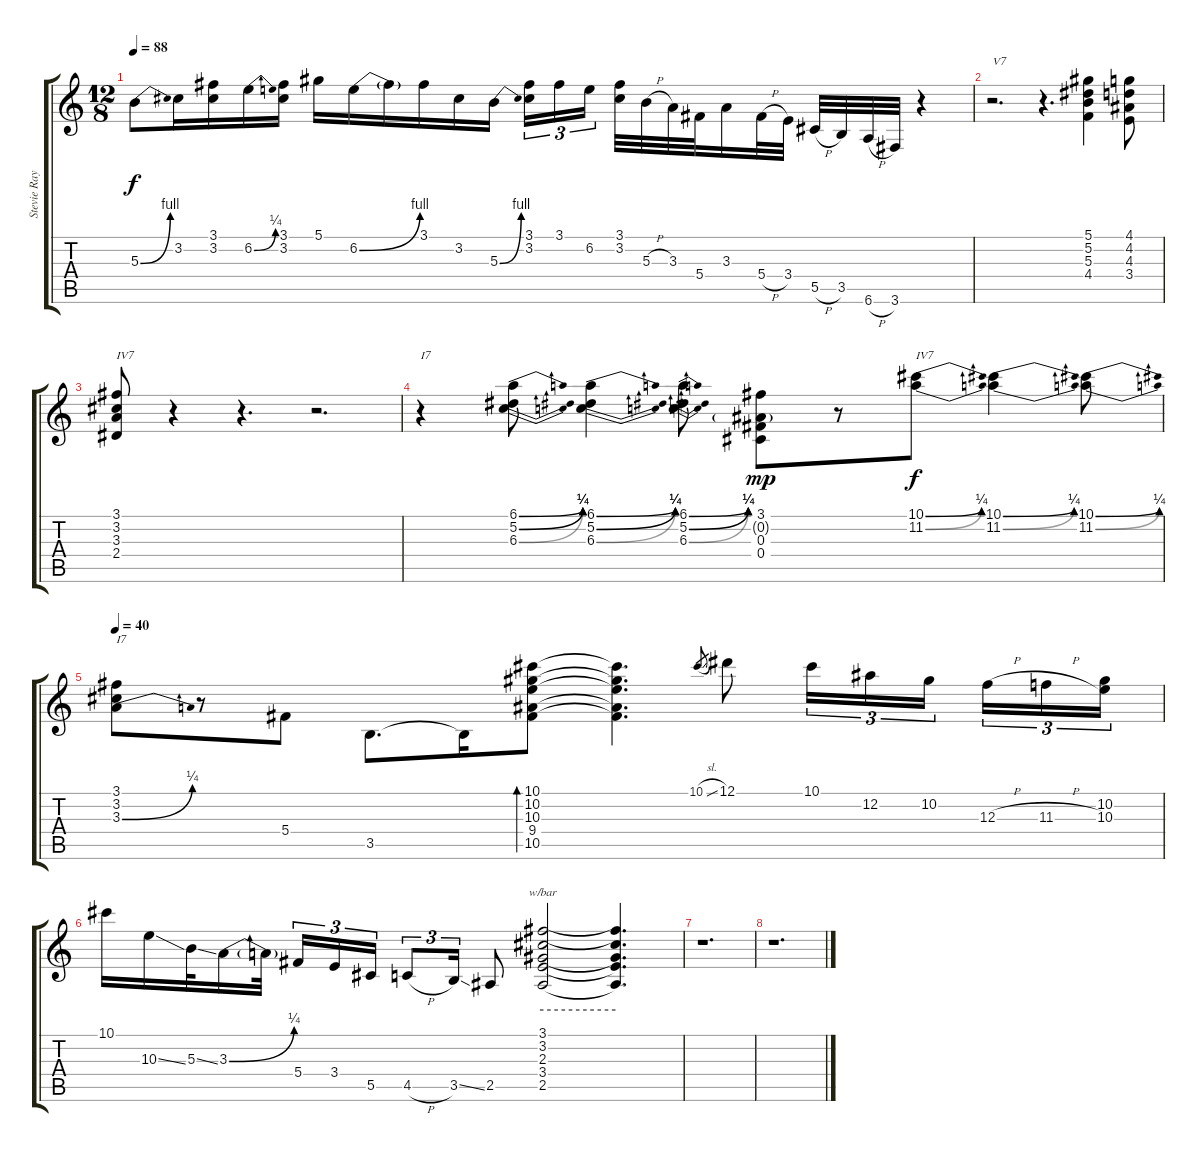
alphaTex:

\track ("Stevie Ray Vaughan" "Stevie Ray") {instrument electricguitarjazz}
\staff {score tabs}
\tuning (Eb4 Bb3 Gb3 Db3 Ab2 Eb2) {hide}
\ts (12 8)
\tempo 88
\clef g2
\ks c
5.3{be (bend 0 0 60 4)}.8{dy f} 3.2.16 (3.1 3.2).16 6.2{be (bend 0 0 60 1)}.16 (3.1 3.2).16 5.1.16 6.2{be (bend 0 0 60 4)}.16 6.2{t}.16 3.1.16 3.2.16 5.3{be (bend 0 0 60 4)}.16 (3.1 3.2).16{tu (3 2)} 3.1.16{tu (3 2)} 6.2.16{tu (3 2) beam splitsecondary} (3.1 3.2).32 5.3{h}.32 3.3.32 5.4.32 3.3.16 5.4{h}.32 3.4.32 5.5{h}.32 3.5.32 6.6{h}.32 3.6.32 r.4 |
r.2{d txt "V7"} r.4{d} (5.1 5.2 5.3 4.4).4 (4.1 4.2 4.3 3.4).8 |
(3.1 3.2 3.3 2.4).8{txt "IV7"} r.4 r.4{d} r.2{d} |
r.4{txt "I7"} (6.1{be (bend 0 0 60 1)} 5.2{be (bend 0 0 60 1)} 6.3{be (bend 0 0 60 1)}).8 (6.1{be (bend 0 0 60 1)} 5.2{be (bend 0 0 60 1)} 6.3{be (bend 0 0 60 1)}).4 (6.1{be (bend 0 0 60 1)} 5.2{be (bend 0 0 60 1)} 6.3{be (bend 0 0 60 1)}).8 (3.1 0.2{g} 0.3 0.4).8{dy mp} r.8 (10.1{be (bend 0 0 60 1)} 11.2{be (bend 0 0 60 1)}).8{txt "IV7" dy f} (10.1{be (bend 0 0 60 1)} 11.2{be (bend 0 0 60 1)}).4 (10.1{be (bend 0 0 60 1)} 11.2{be (bend 0 0 60 1)}).8 |
\tempo 40
(3.1 3.2 3.3{be (bend 0 0 60 1)}).8{txt "I7"} r.8 5.4.8 3.5.8{d} 3.5{t}.16 (10.1 10.2 10.3 9.4 10.5).8{bd 60} (10.1{t} 10.2{t} 10.3{t} 9.4{t} 10.5{t}).4{d} 10.1{sl}.8{gr} 12.1.8 10.1.16{tu (3 2)} 12.2.16{tu (3 2)} 10.2.16{tu (3 2) beam splitsecondary} 12.3{h}.16{tu (3 2)} 11.3{h}.16{tu (3 2)} (10.2 10.3).16{tu (3 2)} |
10.1.16 10.3{ss}.16 5.3{ss}.32 3.3{be (bend 0 0 60 1)}.16 3.3{t}.32{beam splitsecondary} 5.4.16{tu (3 2)} 3.4.16{tu (3 2)} 5.5.16{tu (3 2)} 4.5{h}.8{tu (3 2)} 3.5{ss}.16{tu (3 2)} 2.5.8 (3.1 3.2 2.3 3.4 2.5).2{tbe (hold default 0 0 60 0)} (3.1{t} 3.2{t} 2.3{t} 3.4{t} 2.5{t}).4{d} |
r.1{d} |
r.1{d}
